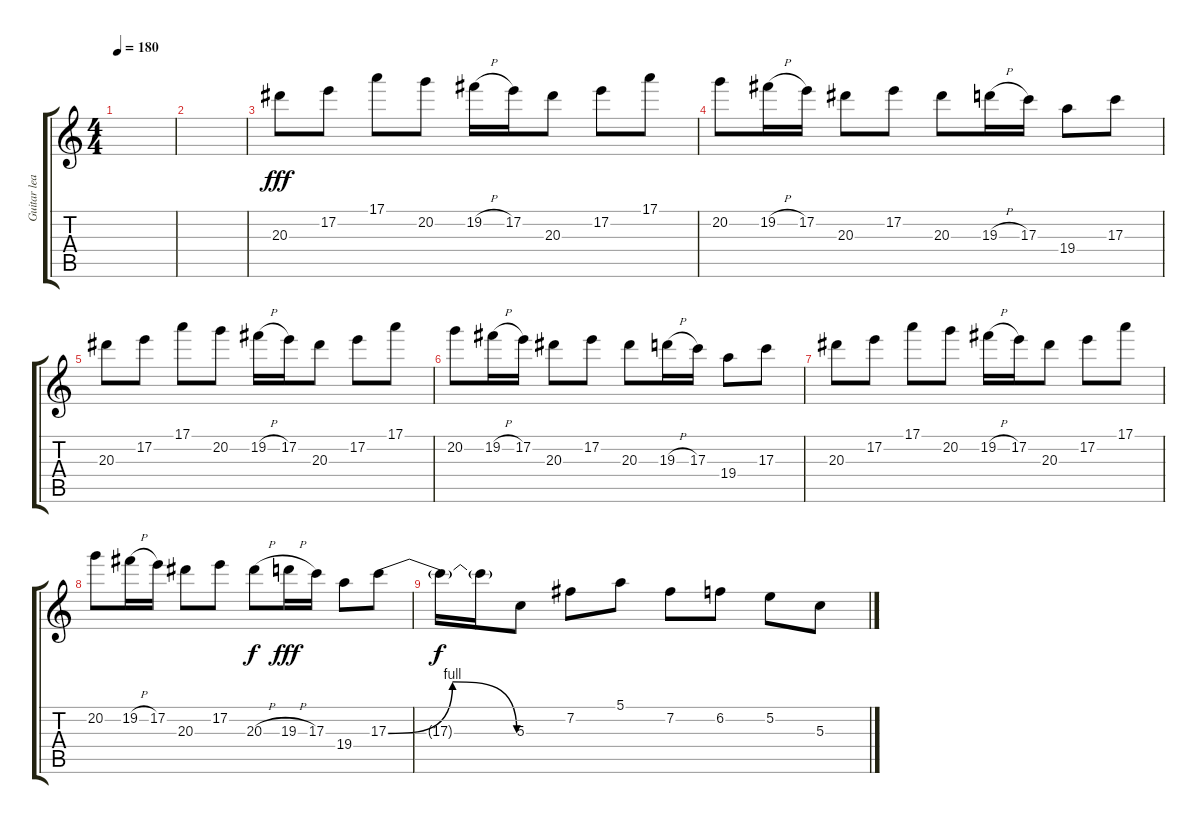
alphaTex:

\track ("Guitar lead 1" "Guitar lea") {instrument overdrivenguitar}
\staff {score tabs}
\tuning (E4 B3 G3 D3 A2 E2) {hide}
\ts (4 4)
\tempo 180
\clef g2
\ks c
|
|
20.3.8{dy fff} 17.2.8 17.1.8 20.2.8 19.2{h}.16 17.2.16 20.3.8 17.2.8 17.1.8 |
20.2.8 19.2{h}.16 17.2.16 20.3.8 17.2.8 20.3.8 19.3{h}.16 17.3.16 19.4.8 17.3.8 |
20.3.8 17.2.8 17.1.8 20.2.8 19.2{h}.16 17.2.16 20.3.8 17.2.8 17.1.8 |
20.2.8 19.2{h}.16 17.2.16 20.3.8 17.2.8 20.3.8 19.3{h}.16 17.3.16 19.4.8 17.3.8 |
20.3.8 17.2.8 17.1.8 20.2.8 19.2{h}.16 17.2.16 20.3.8 17.2.8 17.1.8 |
20.2.8 19.2{h}.16 17.2.16 20.3.8 17.2.8 20.3{h}.8{dy f} 19.3{h}.16{dy fff} 17.3.16 19.4.8 17.3{be (bendrelease 0 0 10 4 20 4 60 0)}.8 |
17.3{t}.16{dy f} 17.3{t}.16 5.3.8 7.2.8 5.1.8 7.2.8 6.2.8 5.2.8 5.3.8
